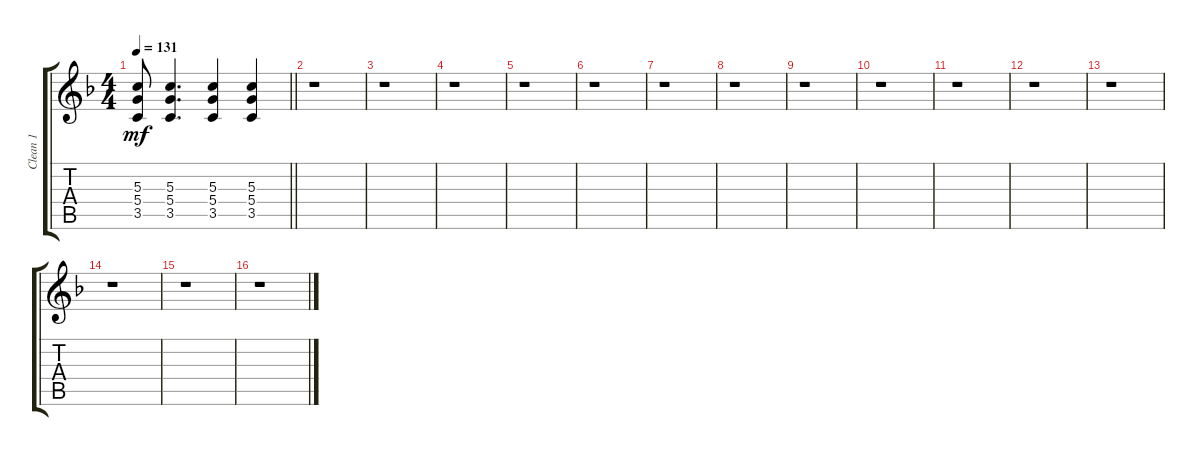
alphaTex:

\track ("Clean 1" "Clean 1") {instrument electricguitarclean}
\staff {score tabs}
\tuning (E4 B3 G3 D3 A2 D2) {hide}
\ts (4 4)
\tempo 131
\clef g2
\barLineRight lightlight
\ks f
(5.3 5.4 3.5).8{dy mf} (5.3 5.4 3.5).4{d} (5.3 5.4 3.5).4 (5.3 5.4 3.5).4 |
r.1 |
r.1 |
r.1 |
r.1 |
r.1 |
r.1 |
r.1 |
r.1 |
r.1 |
r.1 |
r.1 |
r.1 |
r.1 |
r.1 |
r.1
